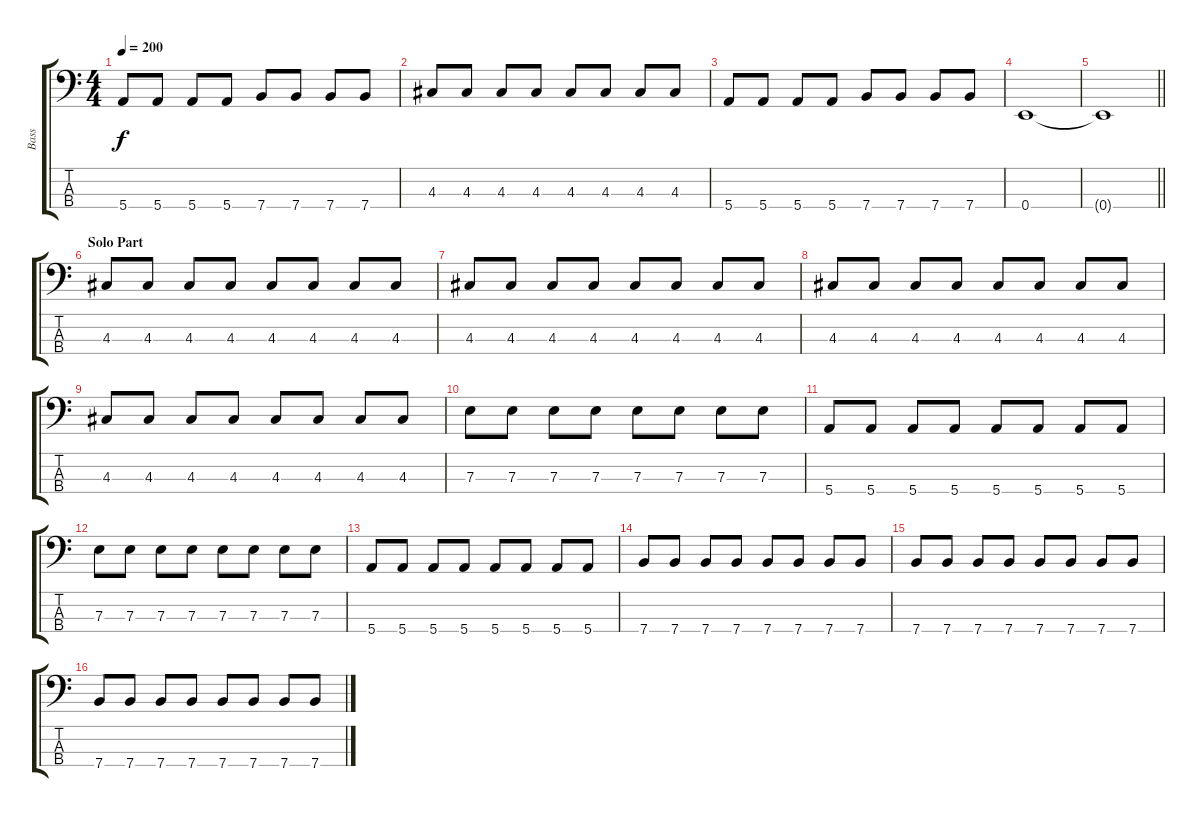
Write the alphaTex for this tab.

\track ("Bass" "Bass") {instrument electricbasspick}
\staff {score tabs}
\tuning (G2 D2 A1 E1) {hide}
\ts (4 4)
\tempo 200
\clef f4
\ks c
5.4.8{dy f} 5.4.8 5.4.8 5.4.8 7.4.8 7.4.8 7.4.8 7.4.8 |
4.3.8 4.3.8 4.3.8 4.3.8 4.3.8 4.3.8 4.3.8 4.3.8 |
5.4.8 5.4.8 5.4.8 5.4.8 7.4.8 7.4.8 7.4.8 7.4.8 |
0.4.1 |
\barLineRight lightlight
0.4{t}.1 |
\section ("" "Solo Part")
4.3.8 4.3.8 4.3.8 4.3.8 4.3.8 4.3.8 4.3.8 4.3.8 |
4.3.8 4.3.8 4.3.8 4.3.8 4.3.8 4.3.8 4.3.8 4.3.8 |
4.3.8 4.3.8 4.3.8 4.3.8 4.3.8 4.3.8 4.3.8 4.3.8 |
4.3.8 4.3.8 4.3.8 4.3.8 4.3.8 4.3.8 4.3.8 4.3.8 |
7.3.8 7.3.8 7.3.8 7.3.8 7.3.8 7.3.8 7.3.8 7.3.8 |
5.4.8 5.4.8 5.4.8 5.4.8 5.4.8 5.4.8 5.4.8 5.4.8 |
7.3.8 7.3.8 7.3.8 7.3.8 7.3.8 7.3.8 7.3.8 7.3.8 |
5.4.8 5.4.8 5.4.8 5.4.8 5.4.8 5.4.8 5.4.8 5.4.8 |
7.4.8 7.4.8 7.4.8 7.4.8 7.4.8 7.4.8 7.4.8 7.4.8 |
7.4.8 7.4.8 7.4.8 7.4.8 7.4.8 7.4.8 7.4.8 7.4.8 |
7.4.8 7.4.8 7.4.8 7.4.8 7.4.8 7.4.8 7.4.8 7.4.8
